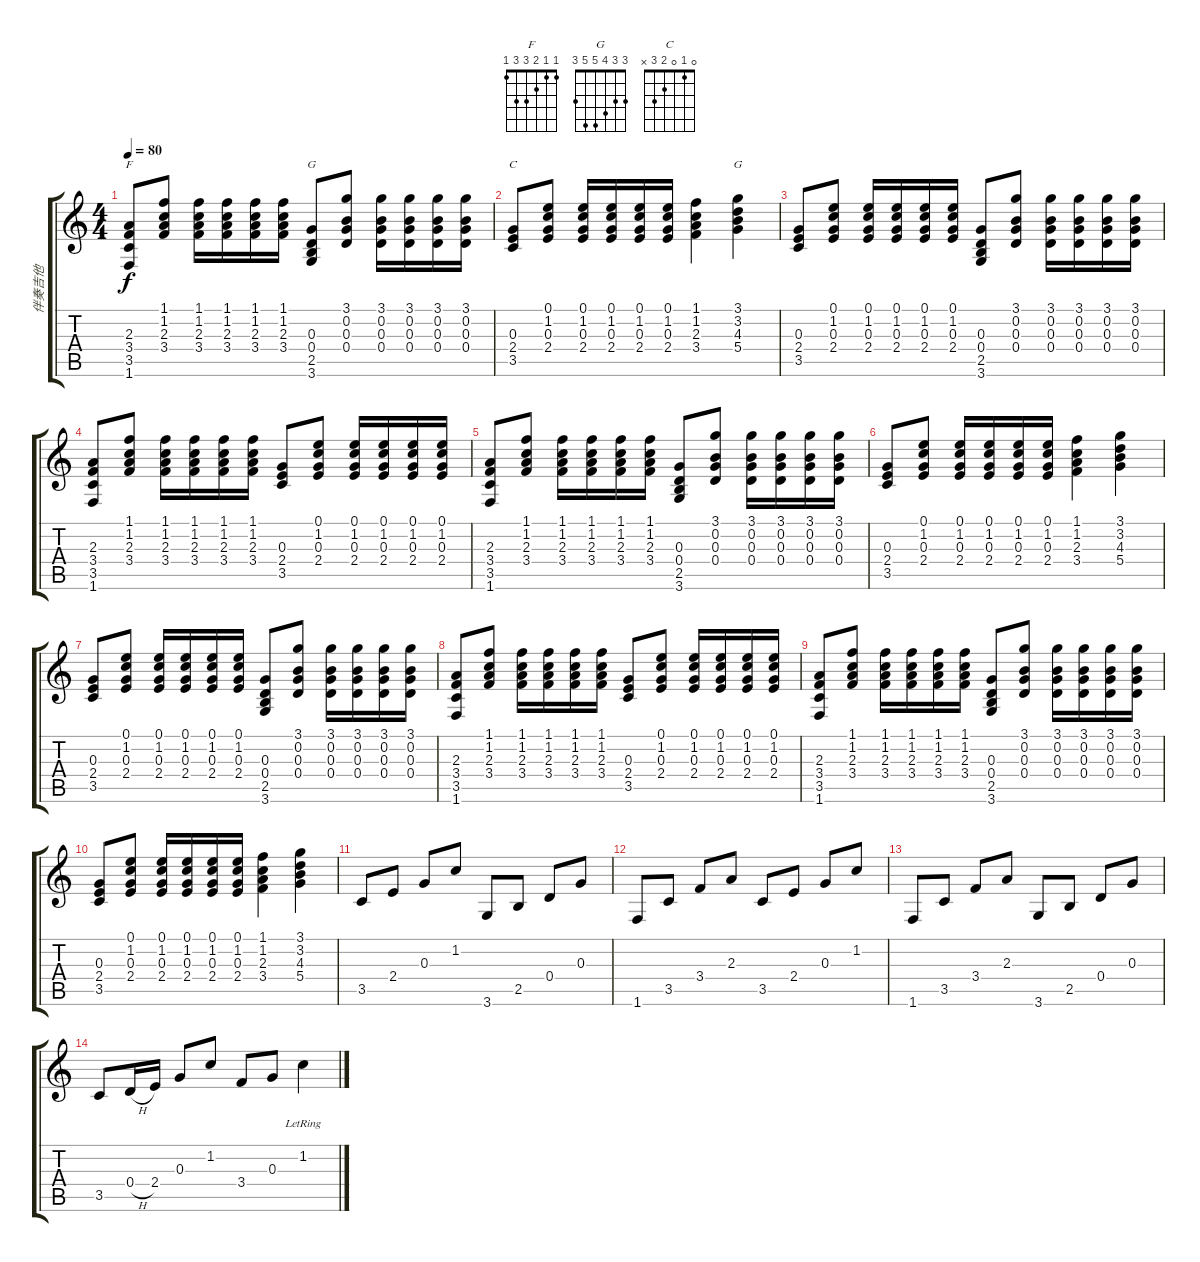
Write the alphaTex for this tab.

\track ("伴奏吉他" "伴奏吉他") {instrument acousticguitarsteel}
\staff {score tabs}
\tuning (E4 B3 G3 D3 A2 E2) {hide}
\chord ("F" 1 1 2 3 3 1)
\chord ("G" 3 0 0 0 2 3)
\chord ("C" 0 1 0 2 3 x)
\chord ("G" 3 3 4 5 5 3)
\ts (4 4)
\tempo 80
\clef g2
\ks c
(2.3 3.4 3.5 1.6).8{ch "F" dy f} (1.1 1.2 2.3 3.4).8 (1.1 1.2 2.3 3.4).16 (1.1 1.2 2.3 3.4).16 (1.1 1.2 2.3 3.4).16 (1.1 1.2 2.3 3.4).16 (0.3 0.4 2.5 3.6).8{ch "G"} (3.1 0.2 0.3 0.4).8 (3.1 0.2 0.3 0.4).16 (3.1 0.2 0.3 0.4).16 (3.1 0.2 0.3 0.4).16 (3.1 0.2 0.3 0.4).16 |
(0.3 2.4 3.5).8{ch "C"} (0.1 1.2 0.3 2.4).8 (0.1 1.2 0.3 2.4).16 (0.1 1.2 0.3 2.4).16 (0.1 1.2 0.3 2.4).16 (0.1 1.2 0.3 2.4).16 (1.1 1.2 2.3 3.4).4 (3.1 3.2 4.3 5.4).4{ch "G"} |
(0.3 2.4 3.5).8 (0.1 1.2 0.3 2.4).8 (0.1 1.2 0.3 2.4).16 (0.1 1.2 0.3 2.4).16 (0.1 1.2 0.3 2.4).16 (0.1 1.2 0.3 2.4).16 (0.3 0.4 2.5 3.6).8 (3.1 0.2 0.3 0.4).8 (3.1 0.2 0.3 0.4).16 (3.1 0.2 0.3 0.4).16 (3.1 0.2 0.3 0.4).16 (3.1 0.2 0.3 0.4).16 |
(2.3 3.4 3.5 1.6).8 (1.1 1.2 2.3 3.4).8 (1.1 1.2 2.3 3.4).16 (1.1 1.2 2.3 3.4).16 (1.1 1.2 2.3 3.4).16 (1.1 1.2 2.3 3.4).16 (0.3 2.4 3.5).8 (0.1 1.2 0.3 2.4).8 (0.1 1.2 0.3 2.4).16 (0.1 1.2 0.3 2.4).16 (0.1 1.2 0.3 2.4).16 (0.1 1.2 0.3 2.4).16 |
(2.3 3.4 3.5 1.6).8 (1.1 1.2 2.3 3.4).8 (1.1 1.2 2.3 3.4).16 (1.1 1.2 2.3 3.4).16 (1.1 1.2 2.3 3.4).16 (1.1 1.2 2.3 3.4).16 (0.3 0.4 2.5 3.6).8 (3.1 0.2 0.3 0.4).8 (3.1 0.2 0.3 0.4).16 (3.1 0.2 0.3 0.4).16 (3.1 0.2 0.3 0.4).16 (3.1 0.2 0.3 0.4).16 |
(0.3 2.4 3.5).8 (0.1 1.2 0.3 2.4).8 (0.1 1.2 0.3 2.4).16 (0.1 1.2 0.3 2.4).16 (0.1 1.2 0.3 2.4).16 (0.1 1.2 0.3 2.4).16 (1.1 1.2 2.3 3.4).4 (3.1 3.2 4.3 5.4).4 |
(0.3 2.4 3.5).8{volume 10} (0.1 1.2 0.3 2.4).8 (0.1 1.2 0.3 2.4).16 (0.1 1.2 0.3 2.4).16 (0.1 1.2 0.3 2.4).16 (0.1 1.2 0.3 2.4).16 (0.3 0.4 2.5 3.6).8 (3.1 0.2 0.3 0.4).8 (3.1 0.2 0.3 0.4).16 (3.1 0.2 0.3 0.4).16 (3.1 0.2 0.3 0.4).16 (3.1 0.2 0.3 0.4).16 |
(2.3 3.4 3.5 1.6).8 (1.1 1.2 2.3 3.4).8 (1.1 1.2 2.3 3.4).16 (1.1 1.2 2.3 3.4).16 (1.1 1.2 2.3 3.4).16 (1.1 1.2 2.3 3.4).16 (0.3 2.4 3.5).8 (0.1 1.2 0.3 2.4).8 (0.1 1.2 0.3 2.4).16 (0.1 1.2 0.3 2.4).16 (0.1 1.2 0.3 2.4).16 (0.1 1.2 0.3 2.4).16 |
(2.3 3.4 3.5 1.6).8 (1.1 1.2 2.3 3.4).8 (1.1 1.2 2.3 3.4).16 (1.1 1.2 2.3 3.4).16 (1.1 1.2 2.3 3.4).16 (1.1 1.2 2.3 3.4).16 (0.3 0.4 2.5 3.6).8 (3.1 0.2 0.3 0.4).8 (3.1 0.2 0.3 0.4).16 (3.1 0.2 0.3 0.4).16 (3.1 0.2 0.3 0.4).16 (3.1 0.2 0.3 0.4).16 |
(0.3 2.4 3.5).8 (0.1 1.2 0.3 2.4).8 (0.1 1.2 0.3 2.4).16 (0.1 1.2 0.3 2.4).16 (0.1 1.2 0.3 2.4).16 (0.1 1.2 0.3 2.4).16 (1.1 1.2 2.3 3.4).4 (3.1 3.2 4.3 5.4).4 |
3.5.8 2.4.8 0.3.8 1.2.8 3.6.8 2.5.8 0.4.8 0.3.8 |
1.6.8 3.5.8 3.4.8 2.3.8 3.5.8 2.4.8 0.3.8 1.2.8 |
1.6.8 3.5.8 3.4.8 2.3.8 3.6.8 2.5.8 0.4.8 0.3.8 |
3.5.8 0.4{h}.16 2.4.16 0.3.8 1.2.8 3.4.8 0.3.8 1.2{lr}.4
